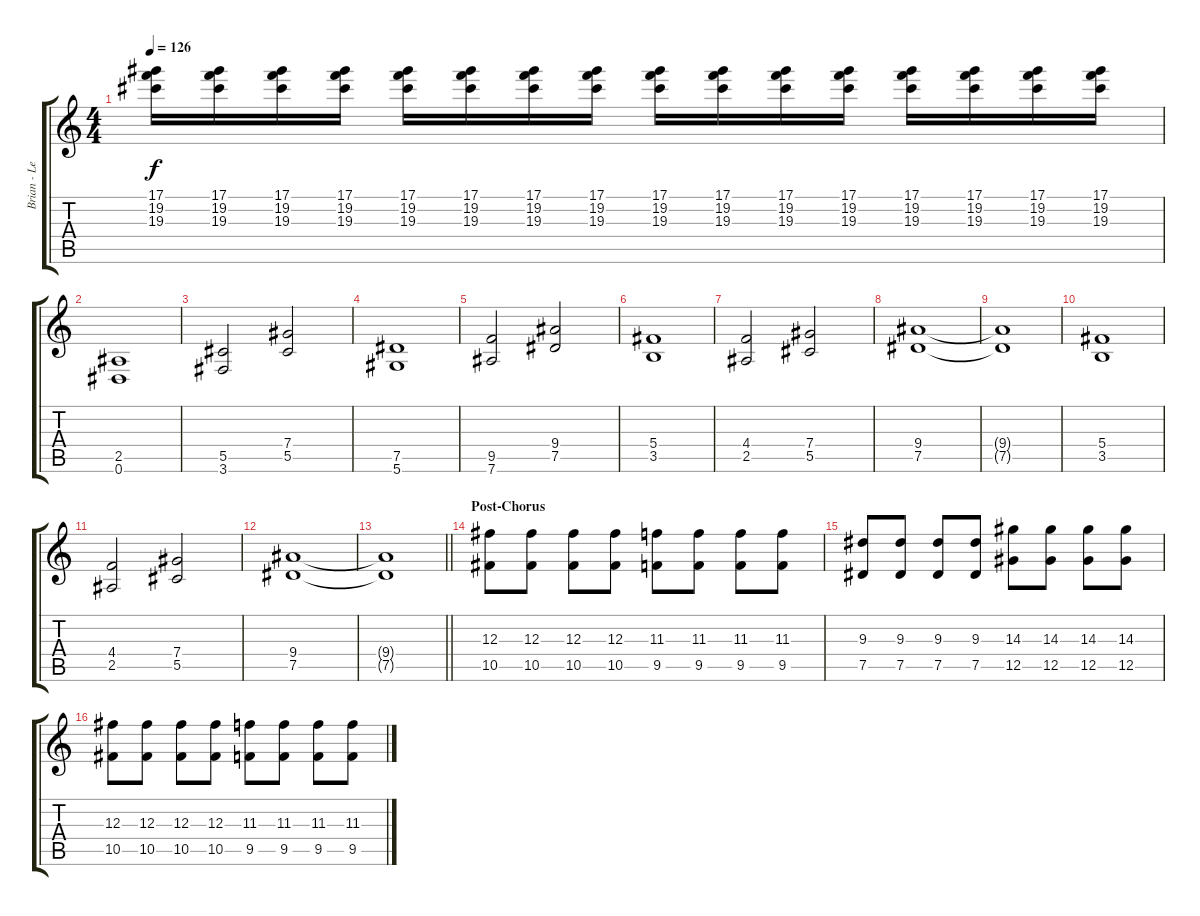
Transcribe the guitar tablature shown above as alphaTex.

\track ("Brian - Lead Guitar" "Brian - Le") {instrument overdrivenguitar}
\staff {score tabs}
\tuning (Eb4 Bb3 Gb3 Db3 Ab2 Eb2) {hide}
\ts (4 4)
\tempo 126
\clef g2
\ks c
(17.1 19.2 19.3).16{dy f} (17.1 19.2 19.3).16 (17.1 19.2 19.3).16 (17.1 19.2 19.3).16 (17.1 19.2 19.3).16 (17.1 19.2 19.3).16 (17.1 19.2 19.3).16 (17.1 19.2 19.3).16 (17.1 19.2 19.3).16 (17.1 19.2 19.3).16 (17.1 19.2 19.3).16 (17.1 19.2 19.3).16 (17.1 19.2 19.3).16 (17.1 19.2 19.3).16 (17.1 19.2 19.3).16 (17.1 19.2 19.3).16 |
(2.5 0.6).1{instrument electricguitarclean} |
(5.5 3.6).2 (7.4 5.5).2 |
(7.5 5.6).1 |
(9.5 7.6).2 (9.4 7.5).2 |
(5.4 3.5).1 |
(4.4 2.5).2 (7.4 5.5).2 |
(9.4 7.5).1 |
(9.4{t} 7.5{t}).1 |
(5.4 3.5).1 |
(4.4 2.5).2 (7.4 5.5).2 |
(9.4 7.5).1 |
\barLineRight lightlight
(9.4{t} 7.5{t}).1 |
\section ("" "Post-Chorus")
(12.3 10.5).8{instrument overdrivenguitar} (12.3 10.5).8 (12.3 10.5).8 (12.3 10.5).8 (11.3 9.5).8 (11.3 9.5).8 (11.3 9.5).8 (11.3 9.5).8 |
(9.3 7.5).8 (9.3 7.5).8 (9.3 7.5).8 (9.3 7.5).8 (14.3 12.5).8 (14.3 12.5).8 (14.3 12.5).8 (14.3 12.5).8 |
(12.3 10.5).8 (12.3 10.5).8 (12.3 10.5).8 (12.3 10.5).8 (11.3 9.5).8 (11.3 9.5).8 (11.3 9.5).8 (11.3 9.5).8
